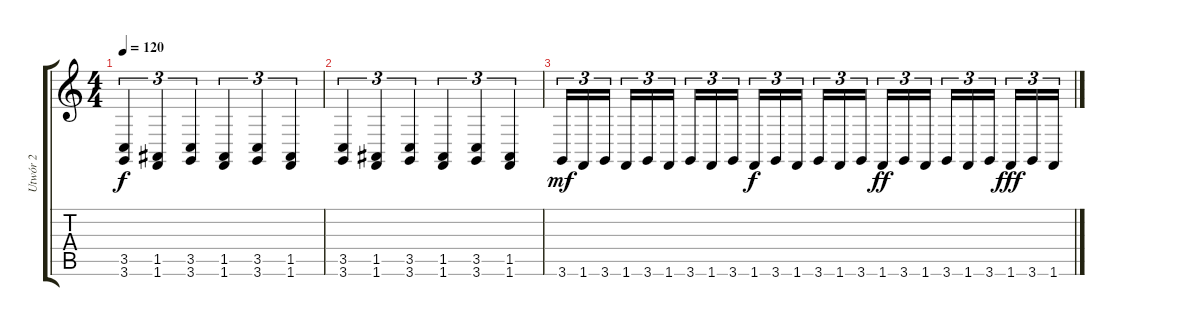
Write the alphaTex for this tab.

\track ("Utwór 2" "Utwór 2") {instrument timpani}
\staff {score tabs}
\tuning (E4 B3 G3 D3 A2 E2) {hide}
\ts (4 4)
\tempo 120
\clef g2
\ks c
(3.5 3.6).4{tu (3 2) dy f} (1.5 1.6).4{tu (3 2)} (3.5 3.6).4{tu (3 2)} (1.5 1.6).4{tu (3 2)} (3.5 3.6).4{tu (3 2)} (1.5 1.6).4{tu (3 2)} |
(3.5 3.6).4{tu (3 2)} (1.5 1.6).4{tu (3 2)} (3.5 3.6).4{tu (3 2)} (1.5 1.6).4{tu (3 2)} (3.5 3.6).4{tu (3 2)} (1.5 1.6).4{tu (3 2)} |
3.6.16{tu (3 2) dy mf} 1.6.16{tu (3 2)} 3.6.16{tu (3 2) beam splitsecondary} 1.6.16{tu (3 2)} 3.6.16{tu (3 2)} 1.6.16{tu (3 2)} 3.6.16{tu (3 2)} 1.6.16{tu (3 2)} 3.6.16{tu (3 2) beam splitsecondary} 1.6.16{tu (3 2) dy f} 3.6.16{tu (3 2)} 1.6.16{tu (3 2)} 3.6.16{tu (3 2)} 1.6.16{tu (3 2)} 3.6.16{tu (3 2) beam splitsecondary} 1.6.16{tu (3 2) dy ff} 3.6.16{tu (3 2)} 1.6.16{tu (3 2)} 3.6.16{tu (3 2)} 1.6.16{tu (3 2)} 3.6.16{tu (3 2) beam splitsecondary} 1.6.16{tu (3 2) dy fff} 3.6.16{tu (3 2)} 1.6.16{tu (3 2)}
